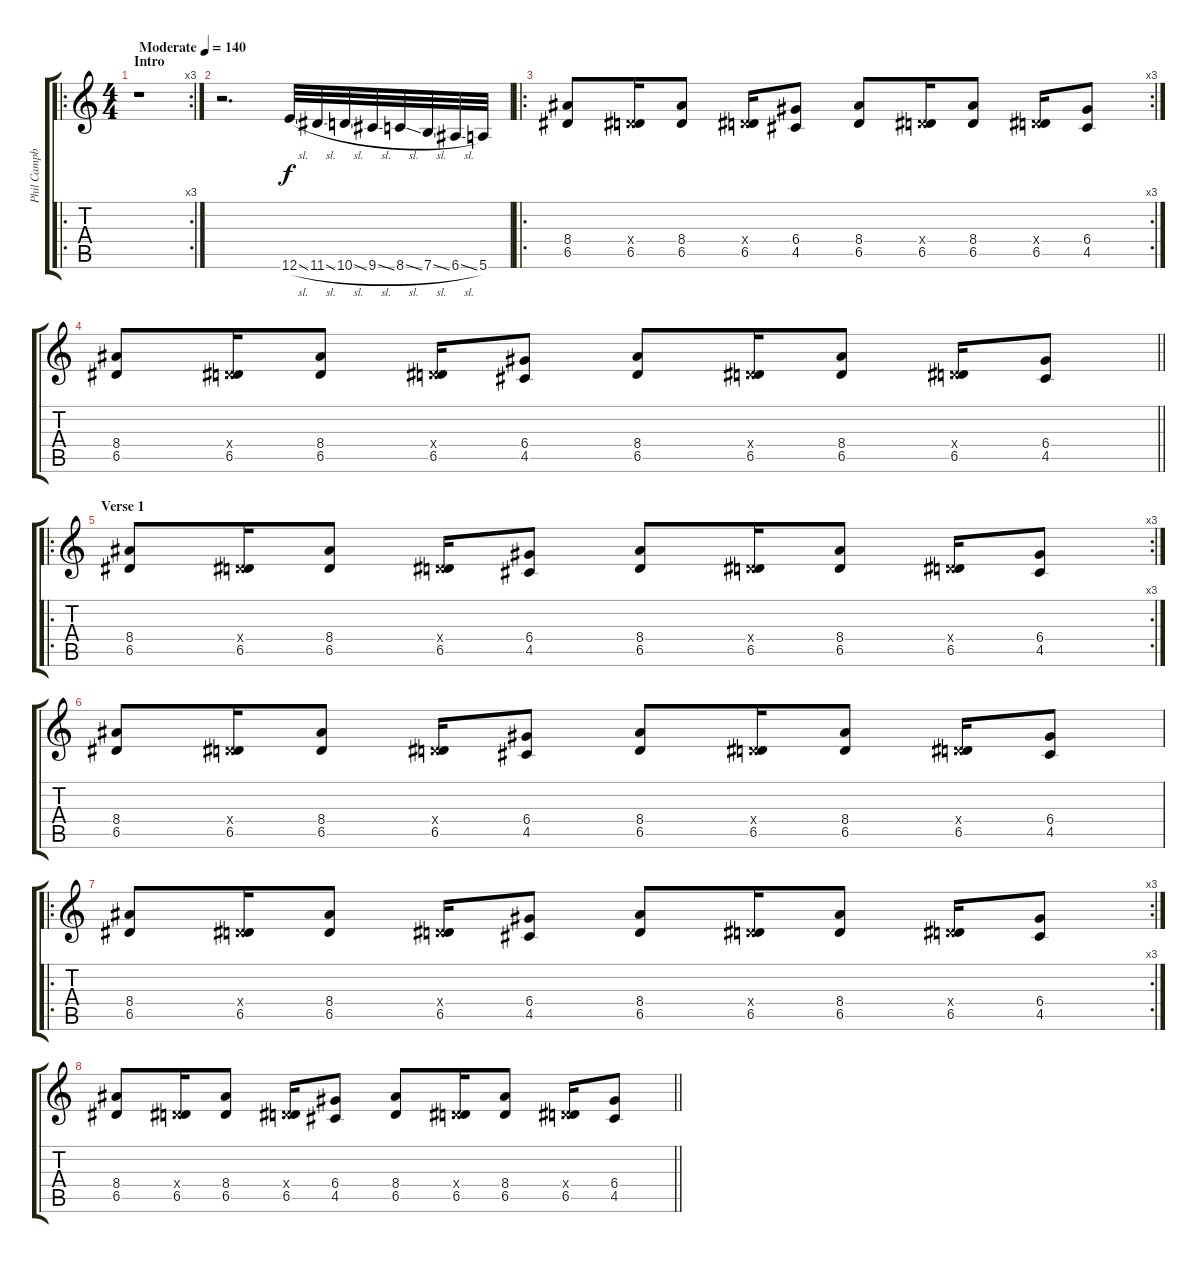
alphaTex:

\track ("Phil Campbell" "Phil Campb") {instrument overdrivenguitar}
\staff {score tabs}
\tuning (E4 B3 G3 D3 A2 E2) {hide}
\ro
\rc 3
\ts (4 4)
\section ("" "Intro")
\tempo (140 "Moderate")
\clef g2
\ks c
r.1{dy f instrument overdrivenguitar} |
r.2{d} 12.6{sl}.32 11.6{sl}.32 10.6{sl}.32 9.6{sl}.32 8.6{sl}.32 7.6{sl}.32 6.6{sl}.32 5.6.32 |
\ro
\rc 3
(8.4 6.5).8 (0.4{x} 6.5).16 (8.4 6.5).8 (0.4{x} 6.5).16 (6.4 4.5).8 (8.4 6.5).8 (0.4{x} 6.5).16 (8.4 6.5).8 (0.4{x} 6.5).16 (6.4 4.5).8 |
\barLineRight lightlight
(8.4 6.5).8 (0.4{x} 6.5).16 (8.4 6.5).8 (0.4{x} 6.5).16 (6.4 4.5).8 (8.4 6.5).8 (0.4{x} 6.5).16 (8.4 6.5).8 (0.4{x} 6.5).16 (6.4 4.5).8 |
\ro
\rc 3
\section ("" "Verse 1")
(8.4 6.5).8 (0.4{x} 6.5).16 (8.4 6.5).8 (0.4{x} 6.5).16 (6.4 4.5).8 (8.4 6.5).8 (0.4{x} 6.5).16 (8.4 6.5).8 (0.4{x} 6.5).16 (6.4 4.5).8 |
(8.4 6.5).8 (0.4{x} 6.5).16 (8.4 6.5).8 (0.4{x} 6.5).16 (6.4 4.5).8 (8.4 6.5).8 (0.4{x} 6.5).16 (8.4 6.5).8 (0.4{x} 6.5).16 (6.4 4.5).8 |
\ro
\rc 3
(8.4 6.5).8 (0.4{x} 6.5).16 (8.4 6.5).8 (0.4{x} 6.5).16 (6.4 4.5).8 (8.4 6.5).8 (0.4{x} 6.5).16 (8.4 6.5).8 (0.4{x} 6.5).16 (6.4 4.5).8 |
\barLineRight lightlight
(8.4 6.5).8 (0.4{x} 6.5).16 (8.4 6.5).8 (0.4{x} 6.5).16 (6.4 4.5).8 (8.4 6.5).8 (0.4{x} 6.5).16 (8.4 6.5).8 (0.4{x} 6.5).16 (6.4 4.5).8
